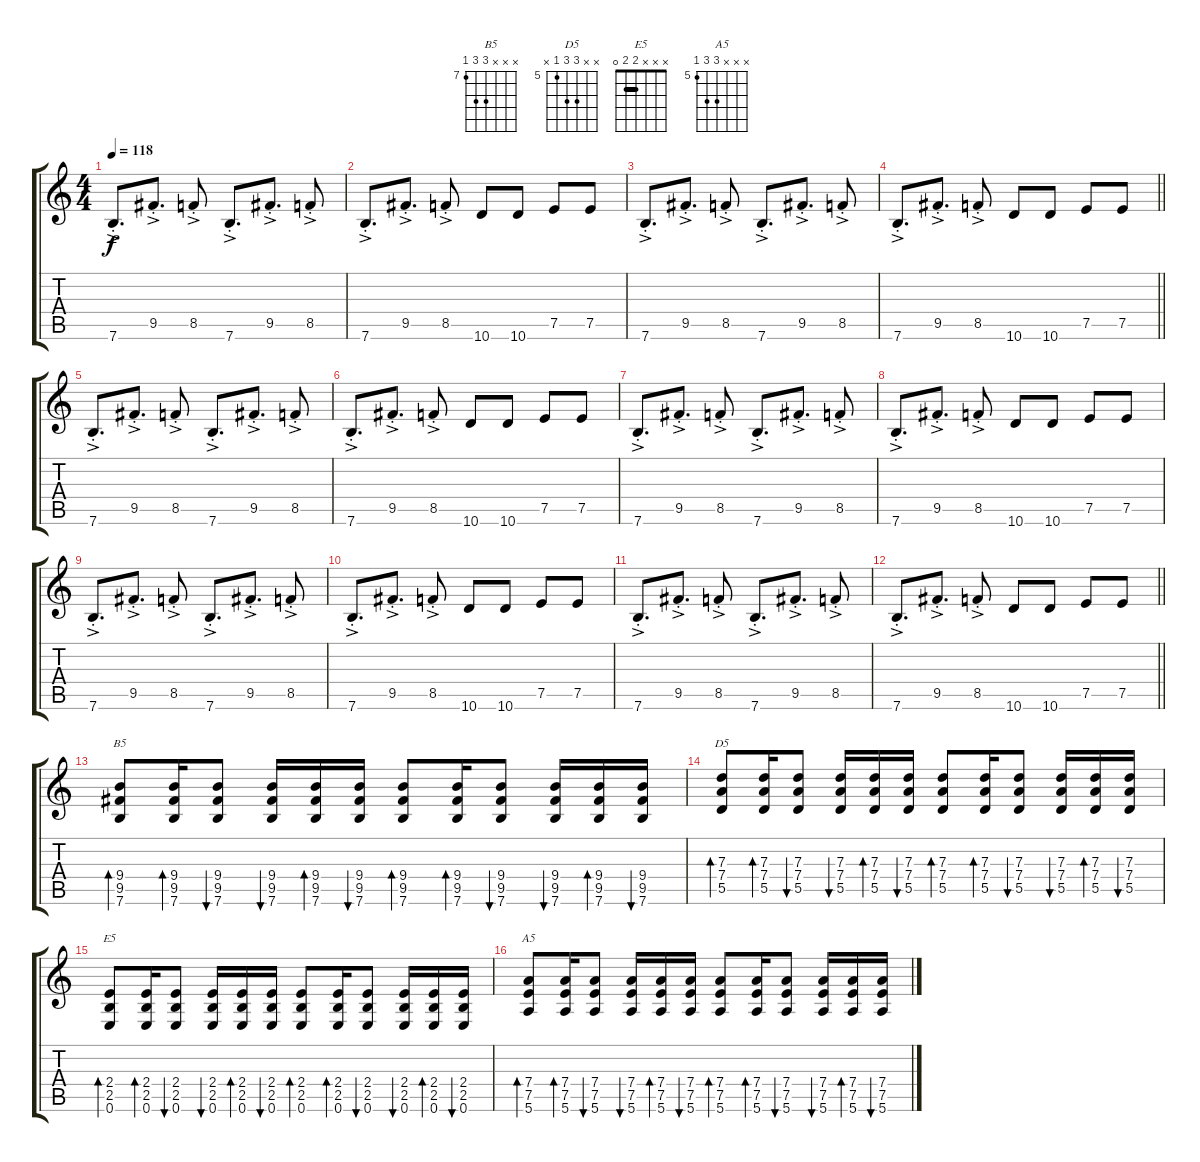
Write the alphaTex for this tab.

\track "" {instrument overdrivenguitar}
\staff {score tabs}
\tuning (E4 B3 G3 D3 A2 E2) {hide}
\chord ("B5" x x x 9 9 7) {firstfret 7}
\chord ("D5" x x 7 7 5 x) {firstfret 5}
\chord ("E5" x x x 2 2 0) {barre 2}
\chord ("A5" x x x 7 7 5) {firstfret 5}
\ts (4 4)
\tempo 118
\clef g2
\ks c
7.6{ac st}.8{d dy f instrument overdrivenguitar} 9.5{ac st}.8{d} 8.5{ac st}.8 7.6{ac st}.8{d} 9.5{ac st}.8{d} 8.5{ac st}.8 |
7.6{ac st}.8{d} 9.5{ac st}.8{d} 8.5{ac st}.8 10.6.8 10.6.8 7.5.8 7.5.8 |
7.6{ac st}.8{d} 9.5{ac st}.8{d} 8.5{ac st}.8 7.6{ac st}.8{d} 9.5{ac st}.8{d} 8.5{ac st}.8 |
\barLineRight lightlight
7.6{ac st}.8{d} 9.5{ac st}.8{d} 8.5{ac st}.8 10.6.8 10.6.8 7.5.8 7.5.8 |
7.6{ac st}.8{d} 9.5{ac st}.8{d} 8.5{ac st}.8 7.6{ac st}.8{d} 9.5{ac st}.8{d} 8.5{ac st}.8 |
7.6{ac st}.8{d} 9.5{ac st}.8{d} 8.5{ac st}.8 10.6.8 10.6.8 7.5.8 7.5.8 |
7.6{ac st}.8{d} 9.5{ac st}.8{d} 8.5{ac st}.8 7.6{ac st}.8{d} 9.5{ac st}.8{d} 8.5{ac st}.8 |
7.6{ac st}.8{d} 9.5{ac st}.8{d} 8.5{ac st}.8 10.6.8 10.6.8 7.5.8 7.5.8 |
7.6{ac st}.8{d} 9.5{ac st}.8{d} 8.5{ac st}.8 7.6{ac st}.8{d} 9.5{ac st}.8{d} 8.5{ac st}.8 |
7.6{ac st}.8{d} 9.5{ac st}.8{d} 8.5{ac st}.8 10.6.8 10.6.8 7.5.8 7.5.8 |
7.6{ac st}.8{d} 9.5{ac st}.8{d} 8.5{ac st}.8 7.6{ac st}.8{d} 9.5{ac st}.8{d} 8.5{ac st}.8 |
\barLineRight lightlight
7.6{ac st}.8{d} 9.5{ac st}.8{d} 8.5{ac st}.8 10.6.8 10.6.8 7.5.8 7.5.8 |
(9.4 9.5 7.6).8{bd 30 ch "B5"} (9.4 9.5 7.6).16{bd 30} (9.4 9.5 7.6).8{bu 30} (9.4 9.5 7.6).16{bu 30} (9.4 9.5 7.6).16{bd 30} (9.4 9.5 7.6).16{bu 30} (9.4 9.5 7.6).8{bd 30} (9.4 9.5 7.6).16{bd 30} (9.4 9.5 7.6).8{bu 30} (9.4 9.5 7.6).16{bu 30} (9.4 9.5 7.6).16{bd 30} (9.4 9.5 7.6).16{bu 30} |
(7.3 7.4 5.5).8{bd 30 ch "D5"} (7.3 7.4 5.5).16{bd 30} (7.3 7.4 5.5).8{bu 30} (7.3 7.4 5.5).16{bu 30} (7.3 7.4 5.5).16{bd 30} (7.3 7.4 5.5).16{bu 30} (7.3 7.4 5.5).8{bd 30} (7.3 7.4 5.5).16{bd 30} (7.3 7.4 5.5).8{bu 30} (7.3 7.4 5.5).16{bu 30} (7.3 7.4 5.5).16{bd 30} (7.3 7.4 5.5).16{bu 30} |
(2.4 2.5 0.6).8{bd 30 ch "E5"} (2.4 2.5 0.6).16{bd 30} (2.4 2.5 0.6).8{bu 30} (2.4 2.5 0.6).16{bu 30} (2.4 2.5 0.6).16{bd 30} (2.4 2.5 0.6).16{bu 30} (2.4 2.5 0.6).8{bd 30} (2.4 2.5 0.6).16{bd 30} (2.4 2.5 0.6).8{bu 30} (2.4 2.5 0.6).16{bu 30} (2.4 2.5 0.6).16{bd 30} (2.4 2.5 0.6).16{bu 30} |
(7.4 7.5 5.6).8{bd 30 ch "A5"} (7.4 7.5 5.6).16{bd 30} (7.4 7.5 5.6).8{bu 30} (7.4 7.5 5.6).16{bu 30} (7.4 7.5 5.6).16{bd 30} (7.4 7.5 5.6).16{bu 30} (7.4 7.5 5.6).8{bd 30} (7.4 7.5 5.6).16{bd 30} (7.4 7.5 5.6).8{bu 30} (7.4 7.5 5.6).16{bu 30} (7.4 7.5 5.6).16{bd 30} (7.4 7.5 5.6).16{bu 30}
